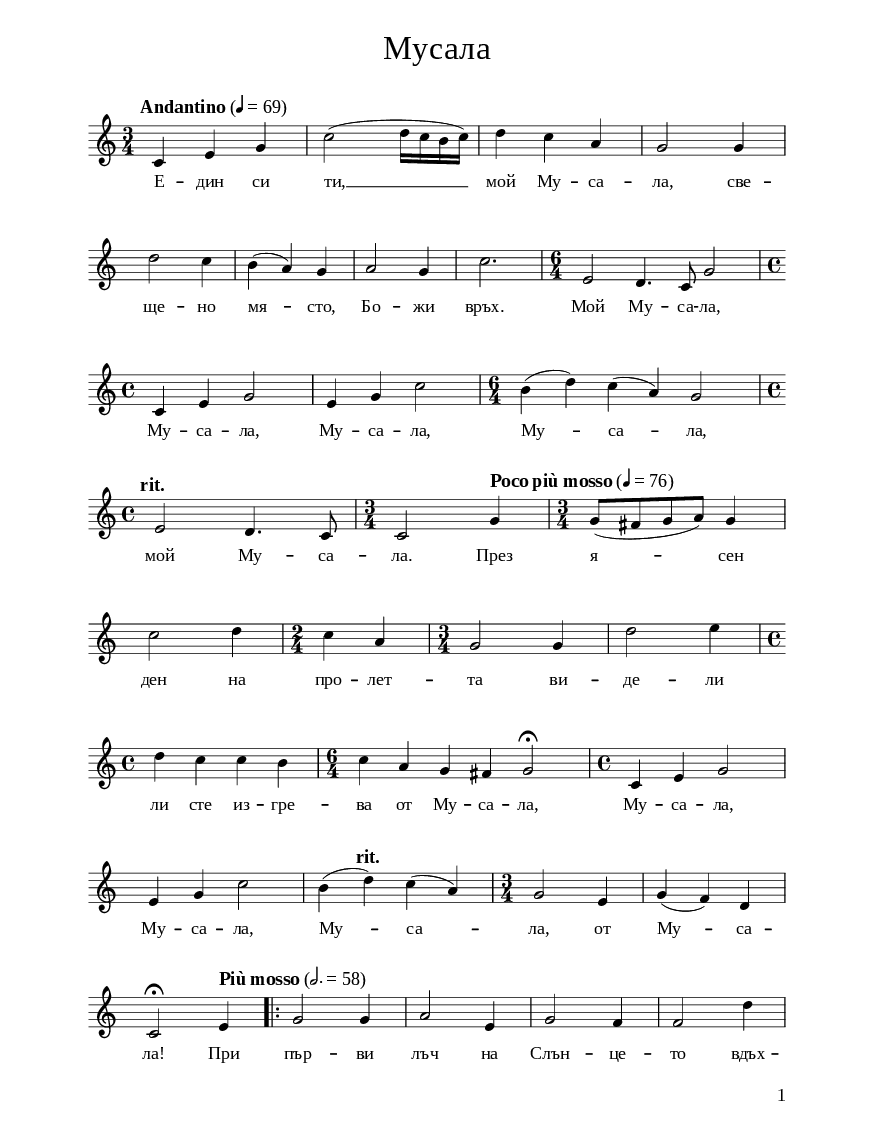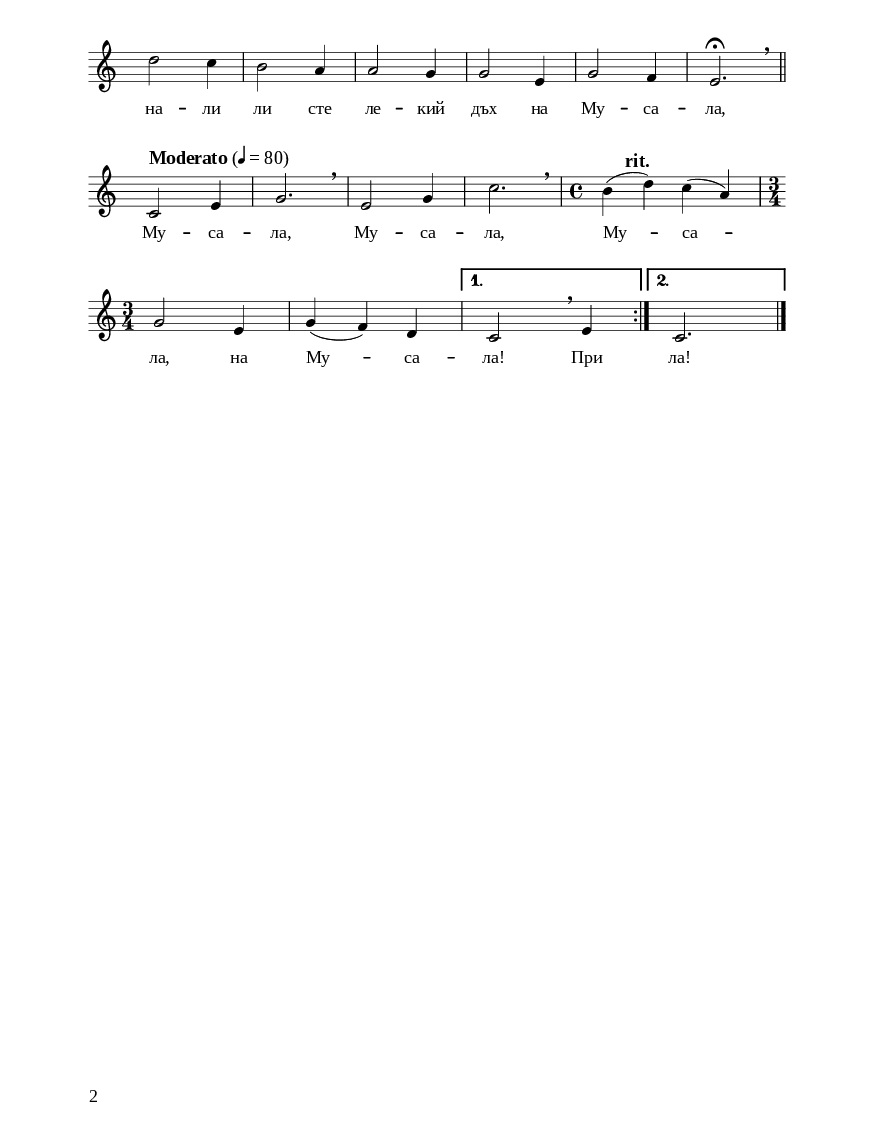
\version "2.24.2"

% include paper part and global functions
\include "include/globals.ily"

\bookpart {
  \label #'ref087
  \tocItem \markup "Мусала – Musala"

  \include "include/bookpart-paper.ily"
  \score {
    \include "include/score-layout.ily"

    \new Voice \absolute {
      \clef treble
      \key c \major
      \time 3/4
      \tempoFunc "Andantino" 4 "69"

      c'4 e'4 g'4 | c''2 ( d''16 c'' b' c'' ) |  d''4 c''4 a'4 | g'2 g'4 | \break
      
       d''2 c''4  |

      b'4 ( a'4 ) g'4 | a'2 g'4 | c''2.| \time 6/4 e'2 d'4. c'8 g'2 |  \break
      
      \time 4/4 c'4 e'4  g'2  |

      e'4 g'4 c''2 | 
      
      \time 6/4 b'4 ( d''4 ) c''4 ( a'4 ) g'2 \tempo "rit." | \break 
      
       \time 4/4 e'2 d'4. c'8 |  \time 3/4 c'2 \tempoFunc "Poco più mosso" 4 "76" g'4  | 

      \time 3/4 

     
     
      g'8 ( fis'8 g'8 a'8 ) g'4 |  \break
      
      c''2 d''4 | \time 2/4 c''4 a'4 |\time 3/4 g'2 g'4 | d''2 e''4 |  \break

      \time 4/4 d''4 c'' c'' b' | \time 6/4 c''4 a' g' fis' g'2 \fermata | \time 4/4 c'4 e'4 g'2 | \break

      e'4 g'4 c''2  | \tempo "        rit." b'4 ( d''4 ) c''4 ( a'4 ) | \time 3/4 g'2 e'4 | g'4 ( f'4 ) d'4 | \break

      c'2\fermata

      \tempoFunc "Più mosso" 2. "58"

      e'4 | \repeat volta 2 {
      g'2 g'4 | a'2 e'4 | g'2 f'4 f'2 d''4 |\break

      d''2 c''4 | b'2 a'4 | a'2 g'4 | g'2 e'4 | g'2 f'4 | e'2.\fermata \breathe \bar "||" \break

     \tempoFunc "Moderato" 4 "80"



     c'2 e'4 | g'2. \breathe | e'2 g'4 | c''2. \breathe | \time 4/4 \tempo "        rit." b'4 ( d''4 ) c''4 ( a'4 ) \break

     \time 3/4 g'2 e'4 | g'4 ( f'4 ) d'4
   } \alternative { { c'2  \breathe e'4 } {c'2. } } \bar "|."

 }



    \addlyrics {
      Е -- дин си ти, __ мой Му -- са -- ла, све -- ще -- но

      мя -- сто, Бо -- жи връх.  Мой Му -- са -- ла, Му -- са -- ла,

      Му -- са -- ла, Му -- са -- ла, мой Му -- са -- ла.

      През я -- сен ден на про -- лет -- та ви -- де -- ли

      ли сте из -- гре -- ва от Му -- са -- ла,    Му -- са -- ла,

      Му -- са -- ла,  Му -- са -- ла,  от Му -- са -- ла! При пър -- ви

      лъч на Слън -- це -- то вдъх -- на -- ли ли сте ле -- кий дъх на Му -- са -- ла,

      Му -- са -- ла, Му -- са -- ла, Му -- са -- ла, на Му -- са -- ла! При ла!
    }

    \header {
      title = \titleFunc "Мусала" "Musala"
    }

    \midi{}

  } % score

  
  


  % include foreign translation(s) of the song
  

} % bookpart
